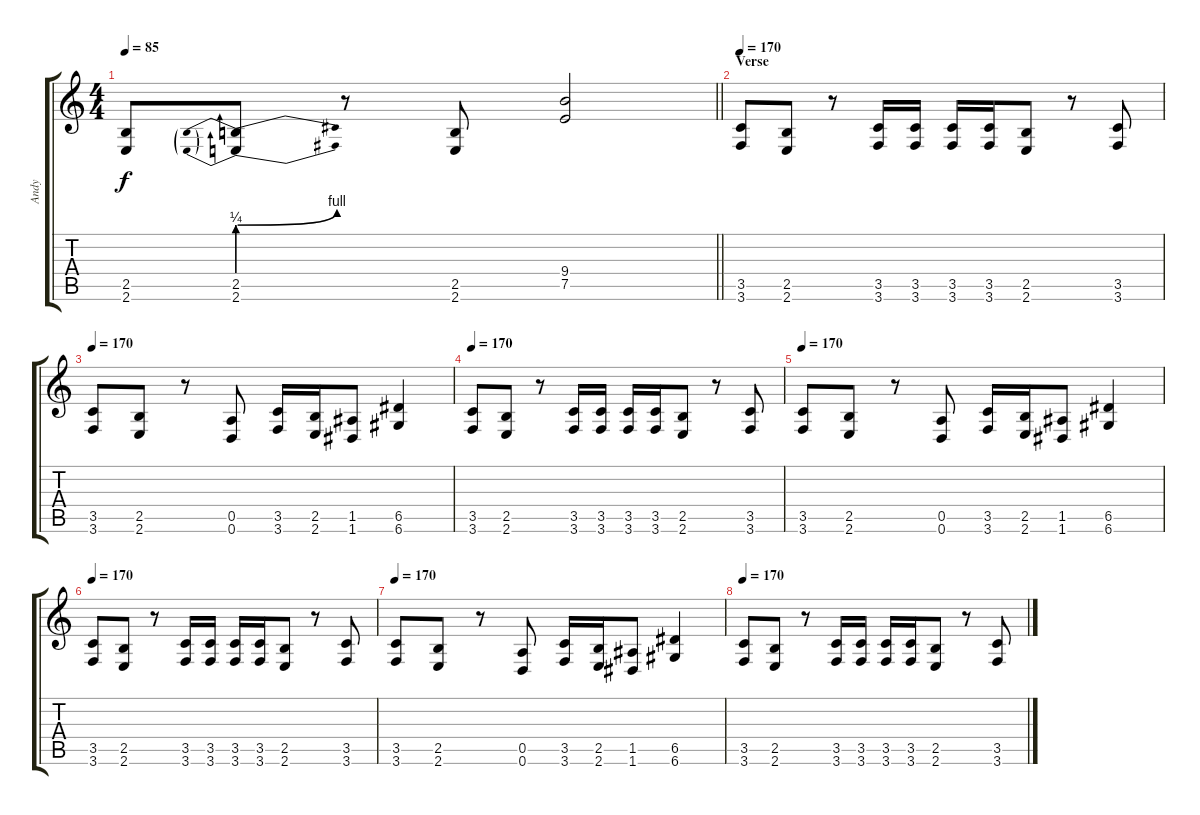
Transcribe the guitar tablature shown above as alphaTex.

\track ("Andy" "Andy") {instrument distortionguitar}
\staff {score tabs}
\tuning (E4 B3 G3 D3 A2 D2) {hide}
\ts (4 4)
\tempo 85
\clef g2
\barLineRight lightlight
\ks c
(2.5 2.6).8{dy f} (2.5{be (prebendbend 0 1 60 4)} 2.6{be (prebendbend 0 1 60 4)}).8 r.8 (2.5 2.6).8 (9.4 7.5).2 |
\section ("" "Verse")
\tempo 170
(3.5 3.6).8 (2.5 2.6).8 r.8 (3.5 3.6).16 (3.5 3.6).16 (3.5 3.6).16 (3.5 3.6).16 (2.5 2.6).8 r.8 (3.5 3.6).8 |
\tempo 170
(3.5 3.6).8 (2.5 2.6).8 r.8 (0.5 0.6).8 (3.5 3.6).16 (2.5 2.6).16 (1.5 1.6).8 (6.5 6.6).4 |
\tempo 170
(3.5 3.6).8 (2.5 2.6).8 r.8 (3.5 3.6).16 (3.5 3.6).16 (3.5 3.6).16 (3.5 3.6).16 (2.5 2.6).8 r.8 (3.5 3.6).8 |
\tempo 170
(3.5 3.6).8 (2.5 2.6).8 r.8 (0.5 0.6).8 (3.5 3.6).16 (2.5 2.6).16 (1.5 1.6).8 (6.5 6.6).4 |
\tempo 170
(3.5 3.6).8 (2.5 2.6).8 r.8 (3.5 3.6).16 (3.5 3.6).16 (3.5 3.6).16 (3.5 3.6).16 (2.5 2.6).8 r.8 (3.5 3.6).8 |
\tempo 170
(3.5 3.6).8 (2.5 2.6).8 r.8 (0.5 0.6).8 (3.5 3.6).16 (2.5 2.6).16 (1.5 1.6).8 (6.5 6.6).4 |
\tempo 170
(3.5 3.6).8 (2.5 2.6).8 r.8 (3.5 3.6).16 (3.5 3.6).16 (3.5 3.6).16 (3.5 3.6).16 (2.5 2.6).8 r.8 (3.5 3.6).8
